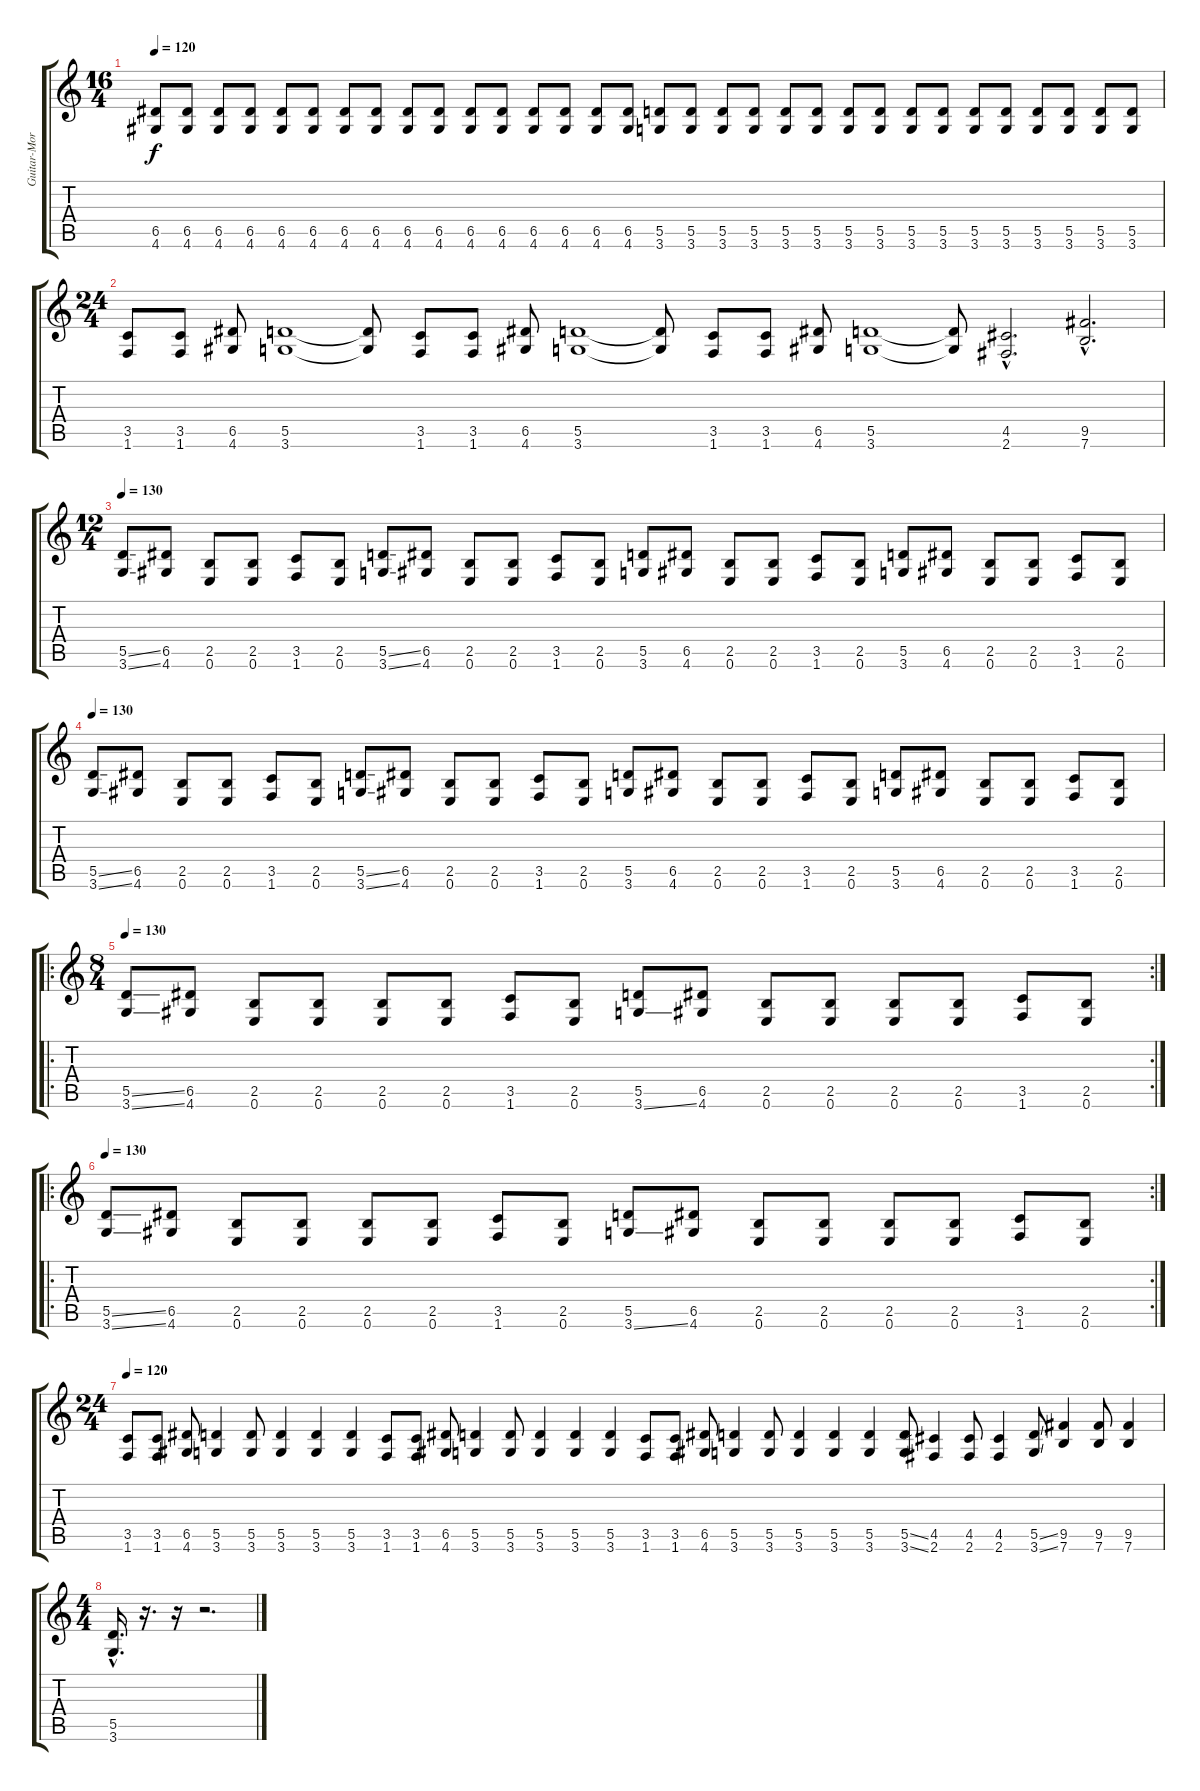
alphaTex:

\track ("Guitar-Morgan" "Guitar-Mor") {instrument distortionguitar}
\staff {score tabs}
\tuning (E4 B3 G3 D3 A2 E2) {hide}
\ts (16 4)
\tempo 120
\clef g2
\ks c
(6.5 4.6).8{dy f} (6.5 4.6).8 (6.5 4.6).8 (6.5 4.6).8 (6.5 4.6).8 (6.5 4.6).8 (6.5 4.6).8 (6.5 4.6).8 (6.5 4.6).8 (6.5 4.6).8 (6.5 4.6).8 (6.5 4.6).8 (6.5 4.6).8 (6.5 4.6).8 (6.5 4.6).8 (6.5 4.6).8 (5.5 3.6).8 (5.5 3.6).8 (5.5 3.6).8 (5.5 3.6).8 (5.5 3.6).8 (5.5 3.6).8 (5.5 3.6).8 (5.5 3.6).8 (5.5 3.6).8 (5.5 3.6).8 (5.5 3.6).8 (5.5 3.6).8 (5.5 3.6).8 (5.5 3.6).8 (5.5 3.6).8 (5.5 3.6).8 |
\ts (24 4)
(3.5 1.6).8 (3.5 1.6).8 (6.5 4.6).8 (5.5 3.6).1 (5.5{t} 3.6{t}).8 (3.5 1.6).8 (3.5 1.6).8 (6.5 4.6).8 (5.5 3.6).1 (5.5{t} 3.6{t}).8 (3.5 1.6).8 (3.5 1.6).8 (6.5 4.6).8 (5.5 3.6).1 (5.5{t} 3.6{t}).8 (4.5{hac} 2.6{hac}).2{d} (9.5{hac} 7.6{hac}).2{d} |
\ts (12 4)
\tempo 130
(5.5{ss} 3.6{ss}).8 (6.5 4.6).8 (2.5 0.6).8 (2.5 0.6).8 (3.5 1.6).8 (2.5 0.6).8 (5.5{ss} 3.6{ss}).8 (6.5 4.6).8 (2.5 0.6).8 (2.5 0.6).8 (3.5 1.6).8 (2.5 0.6).8 (5.5 3.6).8 (6.5 4.6).8 (2.5 0.6).8 (2.5 0.6).8 (3.5 1.6).8 (2.5 0.6).8 (5.5 3.6).8 (6.5 4.6).8 (2.5 0.6).8 (2.5 0.6).8 (3.5 1.6).8 (2.5 0.6).8 |
\tempo 130
(5.5{ss} 3.6{ss}).8 (6.5 4.6).8 (2.5 0.6).8 (2.5 0.6).8 (3.5 1.6).8 (2.5 0.6).8 (5.5{ss} 3.6{ss}).8 (6.5 4.6).8 (2.5 0.6).8 (2.5 0.6).8 (3.5 1.6).8 (2.5 0.6).8 (5.5 3.6).8 (6.5 4.6).8 (2.5 0.6).8 (2.5 0.6).8 (3.5 1.6).8 (2.5 0.6).8 (5.5 3.6).8 (6.5 4.6).8 (2.5 0.6).8 (2.5 0.6).8 (3.5 1.6).8 (2.5 0.6).8 |
\ro
\rc 2
\ts (8 4)
\tempo 130
(5.5{ss} 3.6{ss}).8 (6.5 4.6).8 (2.5 0.6).8 (2.5 0.6).8 (2.5 0.6).8 (2.5 0.6).8 (3.5 1.6).8 (2.5 0.6).8 (5.5 3.6{ss}).8 (6.5 4.6).8 (2.5 0.6).8 (2.5 0.6).8 (2.5 0.6).8 (2.5 0.6).8 (3.5 1.6).8 (2.5 0.6).8 |
\ro
\rc 2
\tempo 130
(5.5{ss} 3.6{ss}).8 (6.5 4.6).8 (2.5 0.6).8 (2.5 0.6).8 (2.5 0.6).8 (2.5 0.6).8 (3.5 1.6).8 (2.5 0.6).8 (5.5 3.6{ss}).8 (6.5 4.6).8 (2.5 0.6).8 (2.5 0.6).8 (2.5 0.6).8 (2.5 0.6).8 (3.5 1.6).8 (2.5 0.6).8 |
\ts (24 4)
\tempo 120
(3.5 1.6).8 (3.5 1.6).8 (6.5 4.6).8 (5.5 3.6).4 (5.5 3.6).8 (5.5 3.6).4 (5.5 3.6).4 (5.5 3.6).4 (3.5 1.6).8 (3.5 1.6).8 (6.5 4.6).8 (5.5 3.6).4 (5.5 3.6).8 (5.5 3.6).4 (5.5 3.6).4 (5.5 3.6).4 (3.5 1.6).8 (3.5 1.6).8 (6.5 4.6).8 (5.5 3.6).4 (5.5 3.6).8 (5.5 3.6).4 (5.5 3.6).4 (5.5 3.6).4 (5.5{ss} 3.6{ss}).8 (4.5 2.6).4 (4.5 2.6).8 (4.5 2.6).4 (5.5{ss} 3.6{ss}).8 (9.5 7.6).4 (9.5 7.6).8 (9.5 7.6).4 |
\ts (4 4)
(5.5{hac} 3.6{hac}).16{d} r.16{d} r.16 r.2{d}
